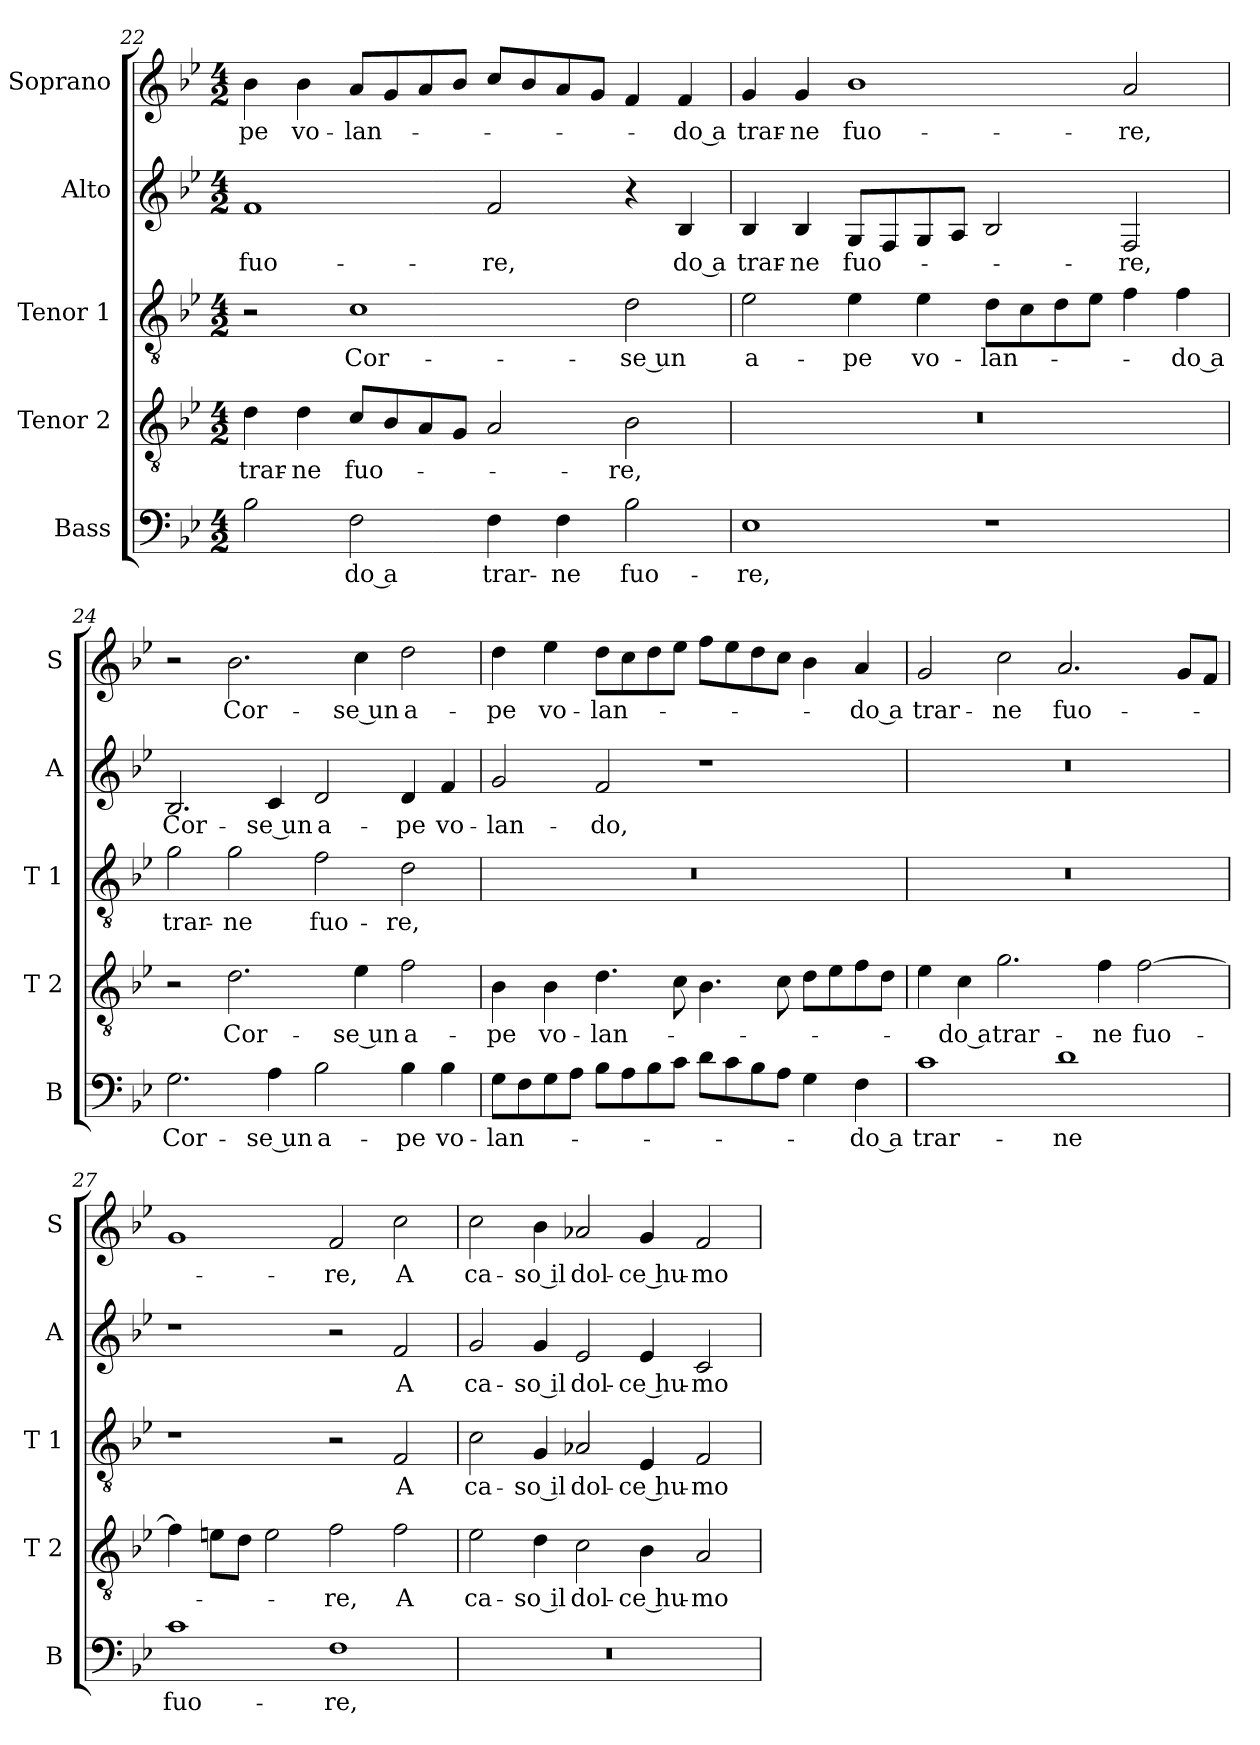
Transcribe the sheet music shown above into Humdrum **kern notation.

**kern	**text	**kern	**text	**kern	**text	**kern	**text	**kern	**text
*part5	*part5	*part4	*part4	*part3	*part3	*part2	*part2	*part1	*part1
*staff5	*staff5	*staff4	*staff4	*staff3	*staff3	*staff2	*staff2	*staff1	*staff1
*I"Bass	*	*I"Tenor 2	*	*I"Tenor 1	*	*I"Alto	*	*I"Soprano	*
*I'B	*	*I'T 2	*	*I'T 1	*	*I'A	*	*I'S	*
!!LO:LB:g=z
*clefF4	*	*clefGv2	*	*clefGv2	*	*clefG2	*	*clefG2	*
*k[b-e-]	*	*k[b-e-]	*	*k[b-e-]	*	*k[b-e-]	*	*k[b-e-]	*
*B-:	*	*B-:	*	*B-:	*	*B-:	*	*B-:	*
*M4/2	*	*M4/2	*	*M4/2	*	*M4/2	*	*M4/2	*
=22	=22	=22	=22	=22	=22	=22	=22	=22	=22
!	!	!	!LO:LY:b	!	!	!	!LO:LY:b	!	!LO:LY:b
2B-\	.	4d\	trar-	2r	.	1f	fuo-	4b-\	-pe
!	!	!	!LO:LY:b	!	!	!	!	!	!LO:LY:b
.	.	4d\	-ne	.	.	.	.	4b-\	vo-
!	!LO:LY:b	!	!LO:LY:b	!	!LO:LY:b	!	!	!	!LO:LY:b
2F\	-do a	8c/L	fuo-	1c	Cor-	.	.	8a/L	-lan-
.	.	8B-/	.	.	.	.	.	8g/	.
.	.	8A/	.	.	.	.	.	8a/	.
.	.	8G/J	.	.	.	.	.	8b-/J	.
!	!LO:LY:b	!	!	!	!	!	!LO:LY:b	!	!
4F\	trar-	2A/	.	.	.	2f/	-re,	8cc/L	.
.	.	.	.	.	.	.	.	8b-/	.
!	!LO:LY:b	!	!	!	!	!	!	!	!
4F\	-ne	.	.	.	.	.	.	8a/	.
.	.	.	.	.	.	.	.	8g/J	.
!	!LO:LY:b	!	!LO:LY:b	!	!LO:LY:b	!	!	!	!
2B-\	fuo-	2B-\	-re,	2d\	-se un	4r	.	4f/	.
!	!	!	!	!	!	!	!LO:LY:b	!	!LO:LY:b
.	.	.	.	.	.	4B-/	do a	4f/	-do a
=23	=23	=23	=23	=23	=23	=23	=23	=23	=23
!	!LO:LY:b	!	!	!	!LO:LY:b	!	!LO:LY:b	!	!LO:LY:b
1E-	-re,	0r	.	2e-\	a-	4B-/	trar-	4g/	trar-
!	!	!	!	!	!	!	!LO:LY:b	!	!LO:LY:b
.	.	.	.	.	.	4B-/	-ne	4g/	-ne
!	!	!	!	!	!LO:LY:b	!	!LO:LY:b	!	!LO:LY:b
.	.	.	.	4e-\	-pe	8G/L	fuo-	1b-	fuo-
.	.	.	.	.	.	8F/	.	.	.
!	!	!	!	!	!LO:LY:b	!	!	!	!
.	.	.	.	4e-\	vo-	8G/	.	.	.
.	.	.	.	.	.	8A/J	.	.	.
!	!	!	!	!	!LO:LY:b	!	!	!	!
1r	.	.	.	8d\L	-lan-	2B-/	.	.	.
.	.	.	.	8c\	.	.	.	.	.
.	.	.	.	8d\	.	.	.	.	.
.	.	.	.	8e-\J	.	.	.	.	.
!	!	!	!	!	!	!	!LO:LY:b	!	!LO:LY:b
.	.	.	.	4f\	.	2F/	-re,	2a/	-re,
!	!	!	!	!	!LO:LY:b	!	!	!	!
.	.	.	.	4f\	-do a	.	.	.	.
=24	=24	=24	=24	=24	=24	=24	=24	=24	=24
!	!LO:LY:b	!	!	!	!LO:LY:b	!	!LO:LY:b	!	!
2.G\	Cor-	2r	.	2g\	trar-	2.B-/	Cor-	2r	.
!	!	!	!LO:LY:b	!	!LO:LY:b	!	!	!	!LO:LY:b
.	.	2.d\	Cor-	2g\	-ne	.	.	2.b-\	Cor-
!	!LO:LY:b	!	!	!	!	!	!LO:LY:b	!	!
4A\	-se un	.	.	.	.	4c/	-se un	.	.
!	!LO:LY:b	!	!	!	!LO:LY:b	!	!LO:LY:b	!	!
2B-\	a-	.	.	2f\	fuo-	2d/	a-	.	.
!	!	!	!LO:LY:b	!	!	!	!	!	!LO:LY:b
.	.	4e-\	-se un	.	.	.	.	4cc\	-se un
!	!LO:LY:b	!	!LO:LY:b	!	!LO:LY:b	!	!LO:LY:b	!	!LO:LY:b
4B-\	-pe	2f\	a-	2d\	-re,	4d/	-pe	2dd\	a-
!	!LO:LY:b	!	!	!	!	!	!LO:LY:b	!	!
4B-\	vo-	.	.	.	.	4f/	vo-	.	.
!!LO:PB:g=z
=25	=25	=25	=25	=25	=25	=25	=25	=25	=25
!	!LO:LY:b	!	!LO:LY:b	!	!	!	!LO:LY:b	!	!LO:LY:b
8G\L	-lan-	4B-\	-pe	0r	.	2g/	-lan-	4dd\	-pe
8F\	.	.	.	.	.	.	.	.	.
!	!	!	!LO:LY:b	!	!	!	!	!	!LO:LY:b
8G\	.	4B-\	vo-	.	.	.	.	4ee-\	vo-
8A\J	.	.	.	.	.	.	.	.	.
!	!	!	!LO:LY:b	!	!	!	!LO:LY:b	!	!LO:LY:b
8B-\L	.	4.d\	-lan-	.	.	2f/	-do,	8dd\L	-lan-
8A\	.	.	.	.	.	.	.	8cc\	.
8B-\	.	.	.	.	.	.	.	8dd\	.
8c\J	.	8c\	.	.	.	.	.	8ee-\J	.
8d\L	.	4.B-\	.	.	.	1r	.	8ff\L	.
8c\	.	.	.	.	.	.	.	8ee-\	.
8B-\	.	.	.	.	.	.	.	8dd\	.
8A\J	.	8c\	.	.	.	.	.	8cc\J	.
4G\	.	8d\L	.	.	.	.	.	4b-\	.
.	.	8e-\	.	.	.	.	.	.	.
!	!LO:LY:b	!	!	!	!	!	!	!	!LO:LY:b
4F\	-do a	8f\	.	.	.	.	.	4a/	-do a
.	.	8d\J	.	.	.	.	.	.	.
=26	=26	=26	=26	=26	=26	=26	=26	=26	=26
!	!LO:LY:b	!	!	!	!	!	!	!	!LO:LY:b
1c	trar-	4e-\	.	0r	.	0r	.	2g/	trar-
!	!	!	!LO:LY:b	!	!	!	!	!	!
.	.	4c\	-do a	.	.	.	.	.	.
!	!	!	!LO:LY:b	!	!	!	!	!	!LO:LY:b
.	.	2.g\	trar-	.	.	.	.	2cc\	-ne
!	!LO:LY:b	!	!	!	!	!	!	!	!LO:LY:b
1d	-ne	.	.	.	.	.	.	2.a/	fuo-
!	!	!	!LO:LY:b	!	!	!	!	!	!
.	.	4f\	-ne	.	.	.	.	.	.
!	!	!	!LO:LY:b	!	!	!	!	!	!
.	.	[2f\	fuo-	.	.	.	.	.	.
.	.	.	.	.	.	.	.	8g/L	.
.	.	.	.	.	.	.	.	8f/J	.
=27	=27	=27	=27	=27	=27	=27	=27	=27	=27
!	!LO:LY:b	!	!	!	!	!	!	!	!
1c	fuo-	4f\]	.	1r	.	1r	.	1g	.
.	.	8en\L	.	.	.	.	.	.	.
.	.	8d\J	.	.	.	.	.	.	.
.	.	2e\	.	.	.	.	.	.	.
!	!LO:LY:b	!	!LO:LY:b	!	!	!	!	!	!LO:LY:b
1F	-re,	2f\	-re,	2r	.	2r	.	2f/	-re,
!	!	!	!LO:LY:b	!	!LO:LY:b	!	!LO:LY:b	!	!LO:LY:b
.	.	2f\	A	2F/	A	2f/	A	2cc\	A
!!LO:LB:g=z
=28	=28	=28	=28	=28	=28	=28	=28	=28	=28
!	!	!	!LO:LY:b	!	!LO:LY:b	!	!LO:LY:b	!	!LO:LY:b
0r	.	2e-\	ca-	2c\	ca-	2g/	ca-	2cc\	ca-
!	!	!	!LO:LY:b	!	!LO:LY:b	!	!LO:LY:b	!	!LO:LY:b
.	.	4d\	-so il	4G/	-so il	4g/	-so il	4b-\	-so il
!	!	!	!LO:LY:b	!	!LO:LY:b	!	!LO:LY:b	!	!LO:LY:b
.	.	2c\	dol-	2A-X/	dol-	2e-/	dol-	2a-X/	dol-
!	!	!	!LO:LY:b	!	!LO:LY:b	!	!LO:LY:b	!	!LO:LY:b
.	.	4B-\	-ce hu-	4E-/	-ce hu-	4e-/	-ce hu-	4g/	-ce hu-
!	!	!	!LO:LY:b	!	!LO:LY:b	!	!LO:LY:b	!	!LO:LY:b
.	.	2A/	-mo-	2F/	-mo-	2c/	-mo-	2f/	-mo-
=	=	=	=	=	=	=	=	=	=
*-	*-	*-	*-	*-	*-	*-	*-	*-	*-
